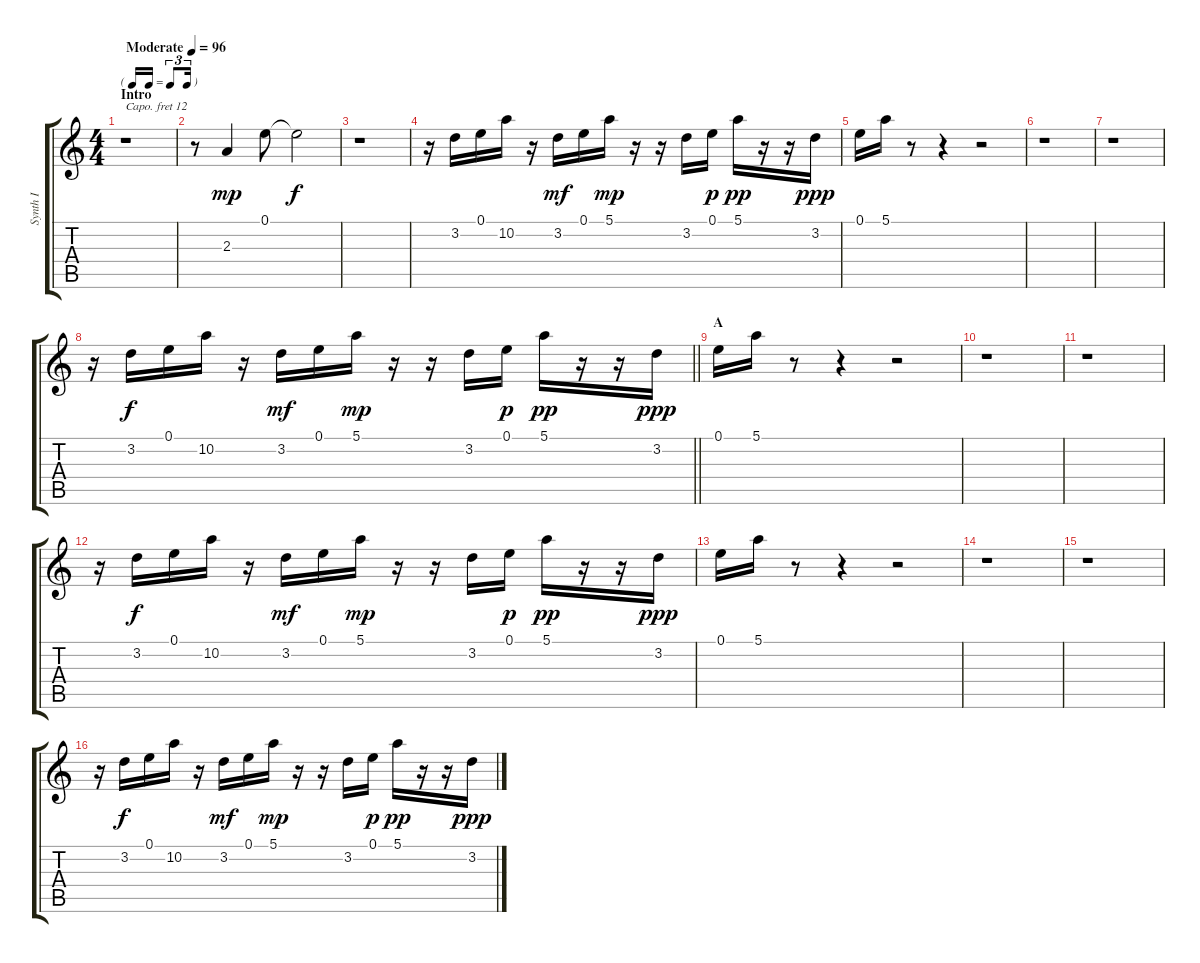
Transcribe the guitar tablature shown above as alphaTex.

\track ("Synth I" "Synth I") {instrument fx5brightness}
\staff {score tabs}
\capo 12
\tuning (E4 B3 G3 D3 A2 E2) {hide}
\ts (4 4)
\tf triplet16th
\section ("" "Intro")
\tempo (96 "Moderate")
\clef g2
\ks c
r.1{dy mp instrument fx5brightness} |
r.8 2.3.4 0.1.8 0.1{t}.2{dy f} |
r.1 |
r.16 3.2.16 0.1.16 10.2.16 r.16 3.2.16{dy mf} 0.1.16 5.1.16{dy mp} r.16 r.16 3.2.16 0.1.16{dy p} 5.1.16{dy pp} r.16 r.16 3.2.16{dy ppp} |
0.1.16 5.1.16 r.8 r.4 r.2 |
r.1 |
r.1 |
\barLineRight lightlight
r.16 3.2.16{dy f} 0.1.16 10.2.16 r.16 3.2.16{dy mf} 0.1.16 5.1.16{dy mp} r.16 r.16 3.2.16 0.1.16{dy p} 5.1.16{dy pp} r.16 r.16 3.2.16{dy ppp} |
\section ("" "A")
0.1.16 5.1.16 r.8 r.4 r.2 |
r.1 |
r.1 |
r.16 3.2.16{dy f} 0.1.16 10.2.16 r.16 3.2.16{dy mf} 0.1.16 5.1.16{dy mp} r.16 r.16 3.2.16 0.1.16{dy p} 5.1.16{dy pp} r.16 r.16 3.2.16{dy ppp} |
0.1.16 5.1.16 r.8 r.4 r.2 |
r.1 |
r.1 |
r.16 3.2.16{dy f} 0.1.16 10.2.16 r.16 3.2.16{dy mf} 0.1.16 5.1.16{dy mp} r.16 r.16 3.2.16 0.1.16{dy p} 5.1.16{dy pp} r.16 r.16 3.2.16{dy ppp}
